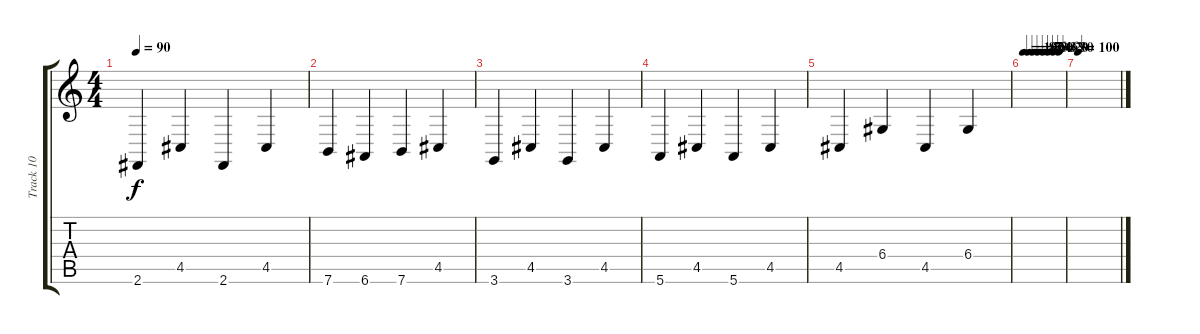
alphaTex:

\track ("Track 10" "Track 10") {instrument timpani}
\staff {score tabs}
\tuning (E4 B3 G3 D3 A2 E2) {hide}
\ts (4 4)
\tempo 90
\clef g2
\ks c
2.6.4{dy f} 4.5.4 2.6.4 4.5.4 |
7.6.4 6.6.4 7.6.4 4.5.4 |
3.6.4 4.5.4 3.6.4 4.5.4 |
5.6.4 4.5.4 5.6.4 4.5.4 |
4.5.4 6.4.4 4.5.4 6.4.4 |
\tempo 100
\tempo (87 0.125)
\tempo (73 0.25)
\tempo (60 0.375)
\tempo (46 0.5)
\tempo (33 0.625)
\tempo (20 0.75)
\tempo (30 0.875)
|
\tempo 100
